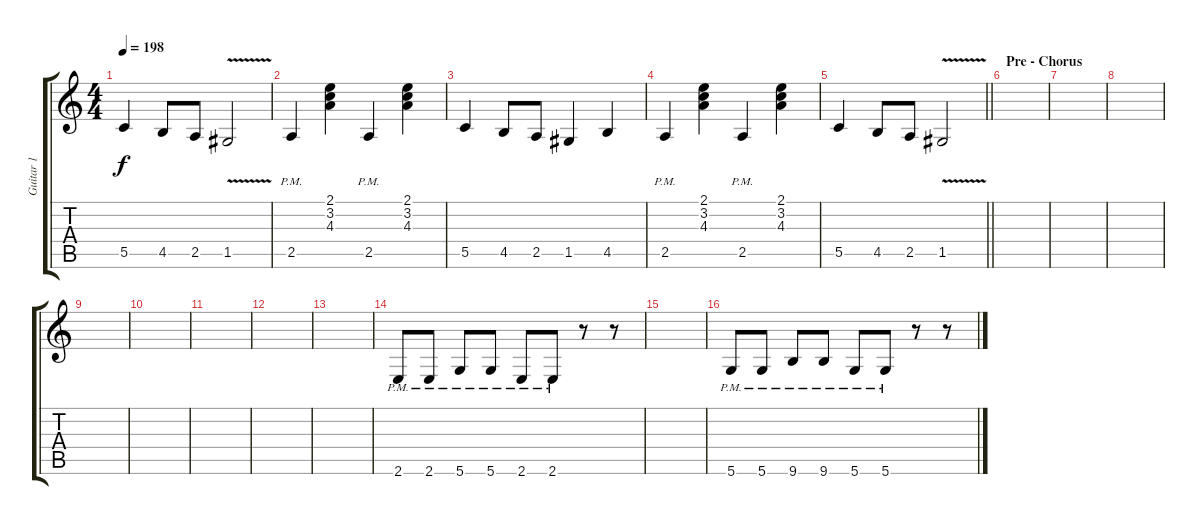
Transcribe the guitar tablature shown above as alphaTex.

\track ("Guitar 1" "Guitar 1") {instrument overdrivenguitar}
\staff {score tabs}
\tuning (D4 A3 F3 C3 G2 D2) {hide}
\ts (4 4)
\tempo 198
\clef g2
\ks c
5.5.4{dy f} 4.5.8 2.5.8 1.5{v}.2 |
2.5{pm}.4 (2.1 3.2 4.3).4 2.5{pm}.4 (2.1 3.2 4.3).4 |
5.5.4 4.5.8 2.5.8 1.5.4 4.5.4 |
2.5{pm}.4 (2.1 3.2 4.3).4 2.5{pm}.4 (2.1 3.2 4.3).4 |
\barLineRight lightlight
5.5.4 4.5.8 2.5.8 1.5{v}.2 |
\section ("" "Pre - Chorus")
|
|
|
|
|
|
|
|
2.6{pm}.8 2.6{pm}.8 5.6{pm}.8 5.6{pm}.8 2.6{pm}.8 2.6{pm}.8 r.8 r.8 |
|
5.6{pm}.8 5.6{pm}.8 9.6{pm}.8 9.6{pm}.8 5.6{pm}.8 5.6{pm}.8 r.8 r.8
